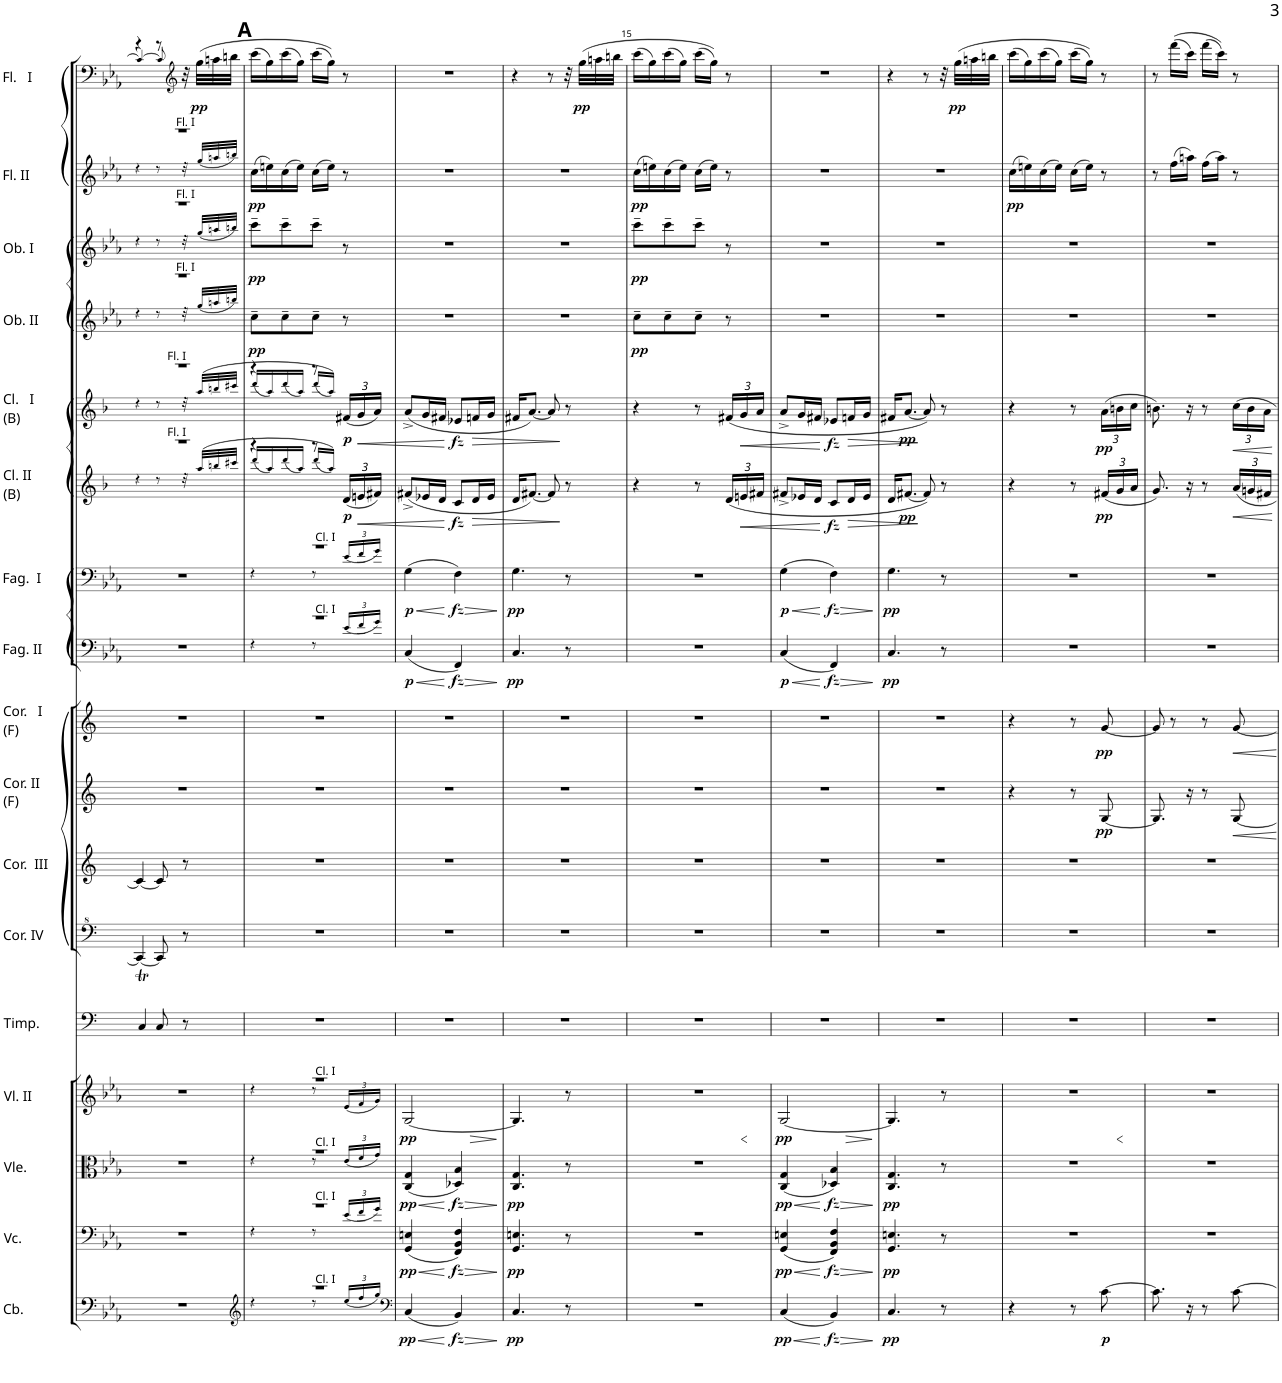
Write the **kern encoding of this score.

**kern	**dynam	**kern	**dynam	**kern	**dynam	**kern	**dynam	**kern	**kern	**kern	**kern	**dynam	**kern	**dynam	**kern	**dynam	**kern	**dynam	**kern	**dynam	**kern	**dynam	**kern	**dynam	**kern	**dynam	**kern	**dynam	**kern	**dynam
*part17	*part17	*part16	*part16	*part15	*part15	*part14	*part14	*part13	*part12	*part11	*part10	*part10	*part9	*part9	*part8	*part8	*part7	*part7	*part6	*part6	*part5	*part5	*part4	*part4	*part3	*part3	*part2	*part2	*part1	*part1
*staff17	*staff17	*staff16	*staff16	*staff15	*staff15	*staff14	*staff14	*staff13	*staff12	*staff11	*staff10	*staff10	*staff9	*staff9	*staff8	*staff8	*staff7	*staff7	*staff6	*staff6	*staff5	*staff5	*staff4	*staff4	*staff3	*staff3	*staff2	*staff2	*staff1	*staff1
*I"Contrabassi	*	*I"Violoncelli	*	*I"Viole	*	*I"Violini II	*	*I"Timpani in C/G	*I"Corno IV in C	*I"Corno III in C	*I"Corno II in F	*	*I"Corno I in F	*	*I"Fagotto II	*	*I"Fagotto I	*	*I"Clarinetto II in B	*	*I"Clarinetto I in B	*	*I"Oboe II (anche Corno Inglese)	*	*I"Oboe I	*	*I"Flauto II	*	*I"Flauto I	*
*I'Cb.	*	*I'Vc.	*	*I'Vle.	*	*I'Vl. II	*	*I'Timp.	*I'Cor. IV	*I'Cor.  III	*I'Cor. II (F)	*	*I'Cor.   I (F)	*	*I'Fag. II	*	*I'Fag.  I	*	*I'Cl. II (B)	*	*I'Cl.   I (B)	*	*I'Ob. II	*	*I'Ob. I	*	*I'Fl. II	*	*I'Fl.   I	*
!!LO:PB:g=z
*clefF4	*	*clefF4	*	*clefC3	*	*clefG2	*	*clefF4	*clefF^4	*clefG2	*clefG2	*	*clefG2	*	*clefF4	*	*clefF4	*	*clefG2	*	*clefG2	*	*clefG2	*	*clefG2	*	*clefG2	*	*clefF4	*
*Trd7c12	*	*	*	*	*	*	*	*	*Trd7c12	*Trd7c12	*Trd4c7	*	*Trd4c7	*	*	*	*	*	*Trd1c2	*	*Trd1c2	*	*	*	*	*	*	*	*	*
*k[b-e-a-]	*	*k[b-e-a-]	*	*k[b-e-a-]	*	*k[b-e-a-]	*	*k[]	*k[]	*k[]	*k[]	*	*k[]	*	*k[b-e-a-]	*	*k[b-e-a-]	*	*k[b-]	*	*k[b-]	*	*k[b-e-a-]	*	*k[b-e-a-]	*	*k[b-e-a-]	*	*k[b-e-a-]	*
*M2/4	*	*M2/4	*	*M2/4	*	*M2/4	*	*M2/4	*M2/4	*M2/4	*M2/4	*	*M2/4	*	*M2/4	*	*M2/4	*	*M2/4	*	*M2/4	*	*M2/4	*	*M2/4	*	*M2/4	*	*M2/4	*
=11	=11	=11	=11	=11	=11	=11	=11	=11	=11	=11	=11	=11	=11	=11	=11	=11	=11	=11	=11	=11	=11	=11	=11	=11	=11	=11	=11	=11	=11	=11
*	*	*	*	*	*	*	*	*^	*	*	*	*	*	*	*	*	*	*	*^	*	*^	*	*^	*	*^	*	*^	*	*^	*
2r	.	2r	.	2r	.	2r	.	4CT/	4cc	4C/_	4c/_	2r	.	2r	.	2r	.	2r	.	2r	4r	.	2r	4r	.	2r	4r	.	2r	4r	.	2r	4r	.	4r	4c/	.
.	.	.	.	.	.	.	.	8C/	8ryy	8C/]	8c/]	.	.	.	.	.	.	.	.	.	8r	.	.	8r	.	.	8r	.	.	8r	.	.	8r	.	8r	8c/	.
*	*	*	*	*	*	*	*	*	*	*	*	*	*	*	*	*	*	*	*	*	*	*	*	*	*	*	*	*	*	*	*	*	*	*	*clefG2	*	*
!	!	!	!	!	!	!	!	!	!	!	!	!	!	!	!	!	!	!	!	!	!	!	!	!LO:TX:a:t=Fl. I	!	!	!	!	!	!	!	!	!	!	!	!	!
!	!	!	!	!	!	!	!	!	!	!	!	!	!	!	!	!	!	!	!	!	!LO:TX:a:t=Fl. I	!	!	!	!	!	!	!	!	!	!	!	!	!	!	!	!
.	.	.	.	.	.	.	.	8r	8ryy	8r	8r	.	.	.	.	.	.	.	.	.	32r	.	.	32r	.	.	32r	.	.	32r	.	.	32r	.	32r	8ryy	.
!	!	!	!	!	!	!	!	!	!	!	!	!	!	!	!	!	!	!	!	!	!	!	!	!	!	!	!	!	!	!	!	!	!LO:TX:a:t=Fl. I	!	!	!	!
!	!	!	!	!	!	!	!	!	!	!	!	!	!	!	!	!	!	!	!	!	!	!	!	!	!	!	!	!	!	!LO:TX:a:t=Fl. I	!	!	!	!	!	!	!
!	!	!	!	!	!	!	!	!	!	!	!	!	!	!	!	!	!	!	!	!	!	!	!	!	!	!	!LO:TX:a:t=Fl. I	!	!	!	!	!	!	!	!	!	!
!	!	!	!	!	!	!	!	!	!	!	!	!	!	!	!	!	!	!	!	!	!	!	!	!	!	!	!	!	!	!	!	!	!	!	!	!	!LO:DY:b
.	.	.	.	.	.	.	.	.	.	.	.	.	.	.	.	.	.	.	.	.	(>32aa/LLL	.	.	(>32aa/LLL	.	.	(32gg/LLL	.	.	(32gg/LLL	.	.	(32gg/LLL	.	(>32gg\LLL	.	pp
.	.	.	.	.	.	.	.	.	.	.	.	.	.	.	.	.	.	.	.	.	32bbn/	.	.	32bbn/	.	.	32aan/	.	.	32aan/	.	.	32aan/	.	32aan\	.	.
.	.	.	.	.	.	.	.	.	.	.	.	.	.	.	.	.	.	.	.	.	32ccc#X/JJJ	.	.	32ccc#X/JJJ	.	.	32bbn/JJJ)	.	.	32bbn/JJJ)	.	.	32bbn/JJJ)	.	32bbn\JJJ	.	.
*	*	*	*	*	*	*	*	*	*	*	*	*	*	*	*	*	*	*	*	*	*	*	*	*	*	*v	*v	*	*	*	*	*v	*v	*	*v	*v	*
*	*	*	*	*	*	*	*	*v	*v	*	*	*	*	*	*	*	*	*	*	*	*	*	*	*	*	*	*	*v	*v	*	*	*	*	*
!!LO:REH:place=s1:a:B:cj:enc=none:fs=18:t=A
=12	=12	=12	=12	=12	=12	=12	=12	=12	=12	=12	=12	=12	=12	=12	=12	=12	=12	=12	=12	=12	=12	=12	=12	=12	=12	=12	=12	=12	=12	=12	=12	=12
*clefG2	*	*	*	*	*	*	*	*	*	*	*	*	*	*	*	*	*	*	*	*	*	*	*	*	*	*	*	*	*	*	*	*
*^	*	*^	*	*^	*	*^	*	*	*	*	*	*	*	*	*^	*	*^	*	*	*	*	*	*	*	*^	*	*^	*	*^	*	*	*
!	!	!	!	!	!	!	!	!	!	!	!	!	!	!	!	!	!	!	!	!	!	!	!	!	!	!	!	!	!	!	!	!	!LO:DY:b	!	!	!LO:DY:b	!	!	!LO:DY:b	!	!
*	*	*	*	*	*	*	*	*	*	*	*	*	*	*	*	*	*	*	*	*	*	*	*	*	*	*	*	*	*	*	*v	*v	*	*	*	*	*v	*v	*	*	*
*	*	*	*	*	*	*	*	*	*	*	*	*	*	*	*	*	*	*	*	*	*	*	*	*	*	*	*	*	*	*	*	*	*v	*v	*	*	*	*	*
2r	4r	.	2r	4r	.	2r	4r	.	2r	4r	.	2r	2r	2r	2r	.	2r	.	2r	4r	.	2r	4r	.	4r	(16ddd/LL	.	4r	(16ddd/LL	.	8cc~\L	pp	8ccc~\L	pp	(16cc\LL	pp	(16ccc\LL	.
.	.	.	.	.	.	.	.	.	.	.	.	.	.	.	.	.	.	.	.	.	.	.	.	.	.	16aa/)	.	.	16aa/)	.	.	.	.	.	16een\)	.	16gg\)	.
.	.	.	.	.	.	.	.	.	.	.	.	.	.	.	.	.	.	.	.	.	.	.	.	.	.	(16ddd/	.	.	(16ddd/	.	8cc~\	.	8ccc~\	.	(16cc\	.	(16ccc\	.
.	.	.	.	.	.	.	.	.	.	.	.	.	.	.	.	.	.	.	.	.	.	.	.	.	.	16aa/JJ)	.	.	16aa/JJ)	.	.	.	.	.	16ee\JJ)	.	16gg\JJ)	.
.	8r	.	.	8r	.	.	8r	.	.	8r	.	.	.	.	.	.	.	.	.	8r	.	.	8r	.	8r	(16ddd/LL	.	8r	(16ddd/LL	.	8cc~\J	.	8ccc~\J	.	(16cc\LL	.	(16ccc\LL	.
.	.	.	.	.	.	.	.	.	.	.	.	.	.	.	.	.	.	.	.	.	.	.	.	.	.	16aa/JJ))	.	.	16aa/JJ))	.	.	.	.	.	16ee\JJ)	.	16gg\JJ))	.
*	*Xbrackettup	*	*	*Xbrackettup	*	*	*Xbrackettup	*	*	*Xbrackettup	*	*	*	*	*	*	*	*	*	*Xbrackettup	*	*	*Xbrackettup	*	*Xbrackettup	*	*	*Xbrackettup	*	*	*	*	*	*	*	*	*	*
!	!	!	!	!	!	!	!	!	!	!	!	!	!	!	!	!	!	!	!	!	!	!	!LO:TX:a:t=Cl. I	!	!	!	!	!	!	!	!	!	!	!	!	!	!	!
!	!	!	!	!	!	!	!	!	!	!	!	!	!	!	!	!	!	!	!	!LO:TX:a:t=Cl. I	!	!	!	!	!	!	!	!	!	!	!	!	!	!	!	!	!	!
!	!	!	!	!	!	!	!	!	!	!LO:TX:a:t=Cl. I	!	!	!	!	!	!	!	!	!	!	!	!	!	!	!	!	!	!	!	!	!	!	!	!	!	!	!	!
!	!	!	!	!	!	!	!LO:TX:a:t=Cl. I	!	!	!	!	!	!	!	!	!	!	!	!	!	!	!	!	!	!	!	!	!	!	!	!	!	!	!	!	!	!	!
!	!	!	!	!LO:TX:a:t=Cl. I	!	!	!	!	!	!	!	!	!	!	!	!	!	!	!	!	!	!	!	!	!	!	!	!	!	!	!	!	!	!	!	!	!	!
!	!LO:TX:a:t=Cl. I	!	!	!	!	!	!	!	!	!	!	!	!	!	!	!	!	!	!	!	!	!	!	!	!	!	!	!	!	!	!	!	!	!	!	!	!	!
!	!	!	!	!	!	!	!	!	!	!	!	!	!	!	!	!	!	!	!	!	!	!	!	!	!	!	!LO:DY:b	!	!	!LO:DY:b	!	!	!	!	!	!	!	!
.	(24ee-/LL	.	.	(24e-/LL	.	.	(24e-/LL	.	.	(24e-/LL	.	.	.	.	.	.	.	.	.	(24e-/LL	.	.	(24e-/LL	.	(<24d/LL	8ryy	p	(24f#X/LL	8ryy	p	8r	.	8r	.	8r	.	8r	.
!	!	!	!	!	!	!	!	!	!	!	!	!	!	!	!	!	!	!	!	!	!	!	!	!	!	!	!LO:HP:b	!	!	!LO:HP:b	!	!	!	!	!	!	!	!
.	24ff/	.	.	24f/	.	.	24f/	.	.	24f/	.	.	.	.	.	.	.	.	.	24f/	.	.	24f/	.	24en/	.	<	24g/	.	<	.	.	.	.	.	.	.	.
.	24gg/JJ)	.	.	24g/JJ)	.	.	24g/JJ)	.	.	24g/JJ)	.	.	.	.	.	.	.	.	.	24g/JJ)	.	.	24g/JJ)	.	24f#X/JJ)	.	.	24a/JJ)	.	.	.	.	.	.	.	.	.	.
*v	*v	*	*	*	*	*v	*v	*	*v	*v	*	*	*	*	*	*	*	*	*v	*v	*	*v	*v	*	*v	*v	*	*v	*v	*	*	*	*	*	*	*	*	*
*	*	*v	*v	*	*	*	*	*	*	*	*	*	*	*	*	*	*	*	*	*	*	*	*	*	*	*	*	*	*	*	*
=13	=13	=13	=13	=13	=13	=13	=13	=13	=13	=13	=13	=13	=13	=13	=13	=13	=13	=13	=13	=13	=13	=13	=13	=13	=13	=13	=13	=13	=13	=13
*clefF4	*	*	*	*	*	*	*	*	*	*	*	*	*	*	*	*	*	*	*	*	*	*	*	*	*	*	*	*	*	*
*^	*	*^	*	*^	*	*^	*	*	*	*	*	*	*	*	*^	*	*^	*	*	*	*	*	*	*	*	*	*	*	*	*
!	!	!LO:HP:b	!	!	!LO:HP:b	!	!	!LO:HP:b	!	!	!LO:HP:b	!	!	!	!	!	!	!	!	!	!	!	!	!	!	!	!	!	!	!	!	!	!	!	!	!
!	!	!LO:DY:n=1:b	!	!	!LO:DY:n=1:b	!	!	!LO:DY:n=1:b	!	!	!LO:HP:n=1:b	!	!	!	!	!	!	!	!	!	!LO:HP:b	!	!	!LO:HP:b	!	!	!	!	!	!	!	!	!	!	!	!
!	!	!	!	!	!	!	!	!	!	!	!LO:DY:n=1:b	!	!	!	!	!	!	!	!	!	!LO:DY:n=1:b	!	!	!LO:DY:n=1:b	!	!	!	!	!	!	!	!	!	!	!	!
*v	*v	*	*	*	*	*v	*v	*	*v	*v	*	*	*	*	*	*	*	*	*v	*v	*	*v	*v	*	*	*	*	*	*	*	*	*	*	*	*	*
*	*	*v	*v	*	*	*	*	*	*	*	*	*	*	*	*	*	*	*	*	*	*	*	*	*	*	*	*	*	*	*	*
(4C/	< pp	(4GG/ 4En/	< pp	(4C/ 4G/	< pp	[2G/	< > pp	2r	2r	2r	2r	.	2r	.	(4C/	< p	(4G\	< p	(<8f#X^/L	.	(<8a^/L	.	2r	.	2r	.	2r	.	2r	.
.	.	.	.	.	.	.	.	.	.	.	.	.	.	.	.	.	.	.	16e-X/L	.	16g/L	.	.	.	.	.	.	.	.	.
.	.	.	.	.	.	.	.	.	.	.	.	.	.	.	.	.	.	.	16d/JJ	.	16f#X/JJ	.	.	.	.	.	.	.	.	.
!	!LO:HP:n=1:b	!	!LO:HP:n=1:b	!	!LO:HP:n=1:b	!	!	!	!	!	!	!	!	!	!	!LO:HP:n=1:b	!	!LO:HP:n=1:b	!	!	!	!	!	!	!	!	!	!	!	!
!	!LO:DY:n=2:b	!	!LO:DY:n=2:b	!	!LO:DY:n=2:b	!	!	!	!	!	!	!	!	!	!	!LO:DY:n=2:b	!	!LO:DY:n=2:b	!	!LO:DY:n=1:b	!	!LO:DY:n=1:b	!	!	!	!	!	!	!	!
4BB-/)	[ > fz	4FF/ 4BB-/ 4F/)	[ > fz	4D-X/ 4B-/)	[ > fz	.	.	.	.	.	.	.	.	.	4FF/)	[ > fz	4F\)	[ > fz	8c/L	[ fz	8e-X/L	[ fz	.	.	.	.	.	.	.	.
!	!	!	!	!	!	!	!	!	!	!	!	!	!	!	!	!	!	!	!	!LO:HP:b	!	!LO:HP:b	!	!	!	!	!	!	!	!
.	.	.	.	.	.	.	.	.	.	.	.	.	.	.	.	.	.	.	16d/L	>	16fn/L	>	.	.	.	.	.	.	.	.
.	.	.	.	.	.	.	.	.	.	.	.	.	.	.	.	.	.	.	16e-/JJ	.	16g/JJ	.	.	.	.	.	.	.	.	.
.	]	.	]	.	]	.	[	.	.	.	.	.	.	.	.	]	.	]	.	.	.	.	.	.	.	.	.	.	.	.
=14	=14	=14	=14	=14	=14	=14	=14	=14	=14	=14	=14	=14	=14	=14	=14	=14	=14	=14	=14	=14	=14	=14	=14	=14	=14	=14	=14	=14	=14	=14
!	!LO:DY:b	!	!LO:DY:b	!	!LO:DY:b	!	!	!	!	!	!	!	!	!	!	!LO:DY:b	!	!LO:DY:b	!	!	!	!	!	!	!	!	!	!	!	!
4.C/	pp	4.GG/ 4.En/	pp	4.C/ 4.G/	pp	4.G/]	.	2r	2r	2r	2r	.	2r	.	4.C/	pp	4.G\	pp	16d/KL	.	16f#X/KL	.	2r	.	2r	.	2r	.	4r	.
.	.	.	.	.	.	.	.	.	.	.	.	.	.	.	.	.	.	.	[8.f#X/J)	.	[8.a/J)	.	.	.	.	.	.	.	.	.
.	.	.	.	.	.	.	.	.	.	.	.	.	.	.	.	.	.	.	8f#/]	.	8a/]	.	.	.	.	.	.	.	8r	.
8r	.	8r	.	8r	.	8r	]	.	.	.	.	.	.	.	8r	.	8r	.	8r	]	8r	]	.	.	.	.	.	.	32r	.
!	!	!	!	!	!	!	!	!	!	!	!	!	!	!	!	!	!	!	!	!	!	!	!	!	!	!	!	!	!	!LO:DY:b
.	.	.	.	.	.	.	.	.	.	.	.	.	.	.	.	.	.	.	.	.	.	.	.	.	.	.	.	.	(32gg\LLL	pp
.	.	.	.	.	.	.	.	.	.	.	.	.	.	.	.	.	.	.	.	.	.	.	.	.	.	.	.	.	32aan\	.
.	.	.	.	.	.	.	.	.	.	.	.	.	.	.	.	.	.	.	.	.	.	.	.	.	.	.	.	.	32bbn\JJJ	.
=15	=15	=15	=15	=15	=15	=15	=15	=15	=15	=15	=15	=15	=15	=15	=15	=15	=15	=15	=15	=15	=15	=15	=15	=15	=15	=15	=15	=15	=15	=15
!	!	!	!	!	!	!	!	!	!	!	!	!	!	!	!	!	!	!	!	!	!	!	!	!LO:DY:b	!	!LO:DY:b	!	!LO:DY:b	!	!
2r	.	2r	.	2r	.	2r	.	2r	2r	2r	2r	.	2r	.	2r	.	2r	.	4r	.	4r	.	8cc~\L	pp	8ccc~\L	pp	(16cc\LL	pp	(16ccc\LL	.
.	.	.	.	.	.	.	.	.	.	.	.	.	.	.	.	.	.	.	.	.	.	.	.	.	.	.	16een\)	.	16gg\)	.
.	.	.	.	.	.	.	.	.	.	.	.	.	.	.	.	.	.	.	.	.	.	.	8cc~\	.	8ccc~\	.	(16cc\	.	(16ccc\	.
.	.	.	.	.	.	.	.	.	.	.	.	.	.	.	.	.	.	.	.	.	.	.	.	.	.	.	16ee\JJ)	.	16gg\JJ)	.
.	.	.	.	.	.	.	.	.	.	.	.	.	.	.	.	.	.	.	8r	.	8r	.	8cc~\J	.	8ccc~\J	.	(16cc\LL	.	(16ccc\LL	.
.	.	.	.	.	.	.	.	.	.	.	.	.	.	.	.	.	.	.	.	.	.	.	.	.	.	.	16ee\JJ)	.	16gg\JJ))	.
.	.	.	.	.	.	.	.	.	.	.	.	.	.	.	.	.	.	.	(<24d/LL	.	(<24f#X/LL	.	8r	.	8r	.	8r	.	8r	.
!	!	!	!	!	!	!	!	!	!	!	!	!	!	!	!	!	!	!	!	!LO:HP:b	!	!LO:HP:b	!	!	!	!	!	!	!	!
.	.	.	.	.	.	.	.	.	.	.	.	.	.	.	.	.	.	.	24en/	<	24g/	<	.	.	.	.	.	.	.	.
.	.	.	.	.	.	.	.	.	.	.	.	.	.	.	.	.	.	.	24f#X/JJ	.	24a/JJ	.	.	.	.	.	.	.	.	.
=16	=16	=16	=16	=16	=16	=16	=16	=16	=16	=16	=16	=16	=16	=16	=16	=16	=16	=16	=16	=16	=16	=16	=16	=16	=16	=16	=16	=16	=16	=16
!	!LO:HP:b	!	!LO:HP:b	!	!LO:HP:b	!	!LO:HP:b	!	!	!	!	!	!	!	!	!	!	!	!	!	!	!	!	!	!	!	!	!	!	!
!	!LO:DY:n=1:b	!	!LO:DY:n=1:b	!	!LO:DY:n=1:b	!	!LO:HP:n=1:b	!	!	!	!	!	!	!	!	!LO:HP:b	!	!LO:HP:b	!	!	!	!	!	!	!	!	!	!	!	!
!	!	!	!	!	!	!	!LO:DY:n=1:b	!	!	!	!	!	!	!	!	!LO:DY:n=1:b	!	!LO:DY:n=1:b	!	!	!	!	!	!	!	!	!	!	!	!
(4C/	< pp	(4GG/ 4En/	< pp	(4C/ 4G/	< pp	[2G/	< > pp	2r	2r	2r	2r	.	2r	.	(4C/	< p	(4G\	< p	8f#X^/L	.	8a^/L	.	2r	.	2r	.	2r	.	2r	.
.	.	.	.	.	.	.	.	.	.	.	.	.	.	.	.	.	.	.	16e-X/L	.	16g/L	.	.	.	.	.	.	.	.	.
.	.	.	.	.	.	.	.	.	.	.	.	.	.	.	.	.	.	.	16d/JJ	.	16f#X/JJ	.	.	.	.	.	.	.	.	.
!	!LO:HP:n=1:b	!	!LO:HP:n=1:b	!	!LO:HP:n=1:b	!	!	!	!	!	!	!	!	!	!	!LO:HP:n=1:b	!	!LO:HP:n=1:b	!	!	!	!	!	!	!	!	!	!	!	!
!	!LO:DY:n=2:b	!	!LO:DY:n=2:b	!	!LO:DY:n=2:b	!	!	!	!	!	!	!	!	!	!	!LO:DY:n=2:b	!	!LO:DY:n=2:b	!	!LO:DY:n=1:b	!	!LO:DY:n=1:b	!	!	!	!	!	!	!	!
4BB-/)	[ > fz	4FF/ 4BB-/ 4F/)	[ > fz	4D-X/ 4B-/)	[ > fz	.	.	.	.	.	.	.	.	.	4FF/)	[ > fz	4F\)	[ > fz	8c/L	[ fz	8e-X/L	[ fz	.	.	.	.	.	.	.	.
!	!	!	!	!	!	!	!	!	!	!	!	!	!	!	!	!	!	!	!	!LO:HP:b	!	!LO:HP:b	!	!	!	!	!	!	!	!
.	.	.	.	.	.	.	.	.	.	.	.	.	.	.	.	.	.	.	16d/L	>	16fn/L	>	.	.	.	.	.	.	.	.
.	.	.	.	.	.	.	.	.	.	.	.	.	.	.	.	.	.	.	16e-/JJ	.	16g/JJ	.	.	.	.	.	.	.	.	.
.	]	.	]	.	]	.	[	.	.	.	.	.	.	.	.	]	.	]	.	.	.	.	.	.	.	.	.	.	.	.
=17	=17	=17	=17	=17	=17	=17	=17	=17	=17	=17	=17	=17	=17	=17	=17	=17	=17	=17	=17	=17	=17	=17	=17	=17	=17	=17	=17	=17	=17	=17
!	!LO:DY:b	!	!LO:DY:b	!	!LO:DY:b	!	!	!	!	!	!	!	!	!	!	!LO:DY:b	!	!LO:DY:b	!	!	!	!	!	!	!	!	!	!	!	!
4.C/	pp	4.GG/ 4.En/	pp	4.C/ 4.G/	pp	4.G/]	.	2r	2r	2r	2r	.	2r	.	4.C/	pp	4.G\	pp	16d/KL	.	16f#X/KL	.	2r	.	2r	.	2r	.	4r	.
!	!	!	!	!	!	!	!	!	!	!	!	!	!	!	!	!	!	!	!	!LO:DY:b	!	!LO:DY:b	!	!	!	!	!	!	!	!
.	.	.	.	.	.	.	.	.	.	.	.	.	.	.	.	.	.	.	[8.f#X/J	pp	[8.a/J	pp	.	.	.	.	.	.	.	.
.	.	.	.	.	.	.	.	.	.	.	.	.	.	.	.	.	.	.	8f#/])	]	8a/])	]	.	.	.	.	.	.	8r	.
8r	.	8r	.	8r	.	8r	]	.	.	.	.	.	.	.	8r	.	8r	.	8r	.	8r	.	.	.	.	.	.	.	32r	.
!	!	!	!	!	!	!	!	!	!	!	!	!	!	!	!	!	!	!	!	!	!	!	!	!	!	!	!	!	!	!LO:DY:b
.	.	.	.	.	.	.	.	.	.	.	.	.	.	.	.	.	.	.	.	.	.	.	.	.	.	.	.	.	(32gg\LLL	pp
.	.	.	.	.	.	.	.	.	.	.	.	.	.	.	.	.	.	.	.	.	.	.	.	.	.	.	.	.	32aan\	.
.	.	.	.	.	.	.	.	.	.	.	.	.	.	.	.	.	.	.	.	.	.	.	.	.	.	.	.	.	32bbn\JJJ	.
=18	=18	=18	=18	=18	=18	=18	=18	=18	=18	=18	=18	=18	=18	=18	=18	=18	=18	=18	=18	=18	=18	=18	=18	=18	=18	=18	=18	=18	=18	=18
!	!	!	!	!	!	!	!	!	!	!	!	!	!	!	!	!	!	!	!	!	!	!	!	!	!	!	!	!LO:DY:b	!	!
4r	.	2r	.	2r	.	2r	.	2r	2r	2r	4r	.	4r	.	2r	.	2r	.	4r	.	4r	.	2r	.	2r	.	(16cc\LL	pp	(16ccc\LL	.
.	.	.	.	.	.	.	.	.	.	.	.	.	.	.	.	.	.	.	.	.	.	.	.	.	.	.	16een\)	.	16gg\)	.
.	.	.	.	.	.	.	.	.	.	.	.	.	.	.	.	.	.	.	.	.	.	.	.	.	.	.	(16cc\	.	(16ccc\	.
.	.	.	.	.	.	.	.	.	.	.	.	.	.	.	.	.	.	.	.	.	.	.	.	.	.	.	16ee\JJ)	.	16gg\JJ)	.
8r	.	.	.	.	.	.	.	.	.	.	8r	.	8r	.	.	.	.	.	8r	.	8r	.	.	.	.	.	(16cc\LL	.	(16ccc\LL	.
.	.	.	.	.	.	.	.	.	.	.	.	.	.	.	.	.	.	.	.	.	.	.	.	.	.	.	16ee\JJ)	.	16gg\JJ))	.
!	!LO:DY:b	!	!	!	!	!	!	!	!	!	!	!LO:DY:b	!	!LO:DY:b	!	!	!	!	!	!LO:DY:b	!	!LO:DY:b	!	!	!	!	!	!	!	!
[8c\	p	.	.	.	.	.	.	.	.	.	[8G/	pp	[8g/	pp	.	.	.	.	(24f#X/LL	pp	(24a\LL	pp	.	.	.	.	8r	.	8r	.
.	.	.	.	.	.	.	.	.	.	.	.	.	.	.	.	.	.	.	24g/	.	24bn\	.	.	.	.	.	.	.	.	.
.	.	.	.	.	.	.	.	.	.	.	.	.	.	.	.	.	.	.	24a/JJ	.	24cc\JJ	.	.	.	.	.	.	.	.	.
=19	=19	=19	=19	=19	=19	=19	=19	=19	=19	=19	=19	=19	=19	=19	=19	=19	=19	=19	=19	=19	=19	=19	=19	=19	=19	=19	=19	=19	=19	=19
8.c\]	.	2r	.	2r	.	2r	.	2r	2r	2r	8.G/]	.	8g/]	.	2r	.	2r	.	8.g/)	.	8.bn\)	.	2r	.	2r	.	8r	.	8r	.
.	.	.	.	.	.	.	.	.	.	.	.	.	8r	.	.	.	.	.	.	.	.	.	.	.	.	.	(16ff\LL	.	((16fff\LL	.
16r	.	.	.	.	.	.	.	.	.	.	16r	.	.	.	.	.	.	.	16r	.	16r	.	.	.	.	.	16aan\JJ)	.	16ccc\JJ)	.
8r	.	.	.	.	.	.	.	.	.	.	8r	.	8r	.	.	.	.	.	8r	.	8r	.	.	.	.	.	(16ff\LL	.	(16fff\LL	.
.	.	.	.	.	.	.	.	.	.	.	.	.	.	.	.	.	.	.	.	.	.	.	.	.	.	.	16aa\JJ)	.	16ccc\JJ))	.
!	!	!	!	!	!	!	!	!	!	!	!	!	!	!	!	!	!	!	!	!LO:HP:b	!	!LO:HP:b	!	!	!	!	!	!	!	!
[8c\	.	.	.	.	.	.	.	.	.	.	[8G/	.	[8g/	.	.	.	.	.	24a/LL	<	24cc\LL	<	.	.	.	.	8r	.	8r	.
.	.	.	.	.	.	.	.	.	.	.	.	.	.	.	.	.	.	.	24gn/	.	24b\	.	.	.	.	.	.	.	.	.
.	.	.	.	.	.	.	.	.	.	.	.	.	.	.	.	.	.	.	24f#X/JJ	.	24a\JJ	.	.	.	.	.	.	.	.	.
.	.	.	.	.	.	.	.	.	.	.	.	.	.	.	.	.	.	.	.	[	.	[	.	.	.	.	.	.	.	.
=	=	=	=	=	=	=	=	=	=	=	=	=	=	=	=	=	=	=	=	=	=	=	=	=	=	=	=	=	=	=
*-	*-	*-	*-	*-	*-	*-	*-	*-	*-	*-	*-	*-	*-	*-	*-	*-	*-	*-	*-	*-	*-	*-	*-	*-	*-	*-	*-	*-	*-	*-
